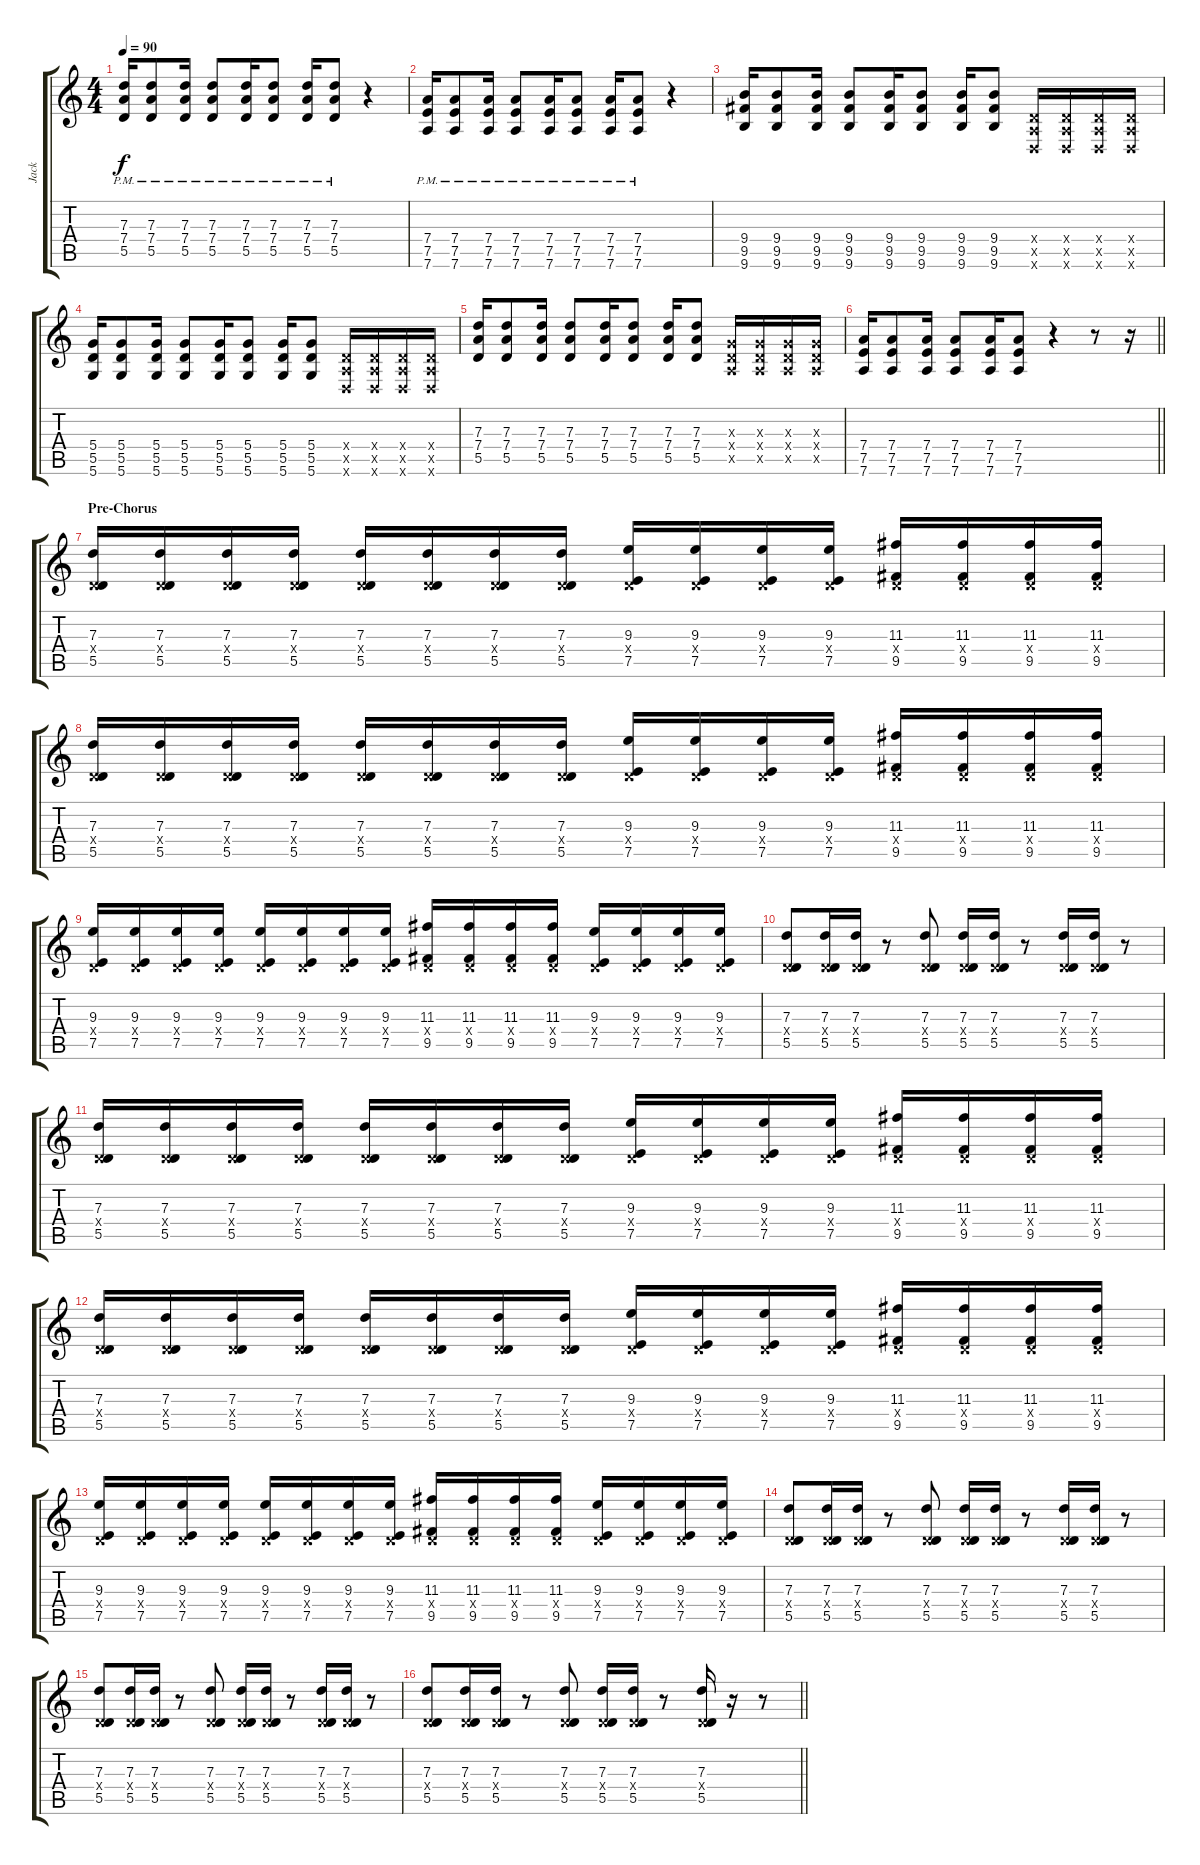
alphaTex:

\track ("Jack" "Jack") {instrument distortionguitar}
\staff {score tabs}
\tuning (E4 B3 G3 D3 A2 D2) {hide}
\ts (4 4)
\tempo 90
\clef g2
\ks c
(7.3{pm} 7.4{pm} 5.5{pm}).16{dy f} (7.3{pm} 7.4{pm} 5.5{pm}).8 (7.3{pm} 7.4{pm} 5.5{pm}).16 (7.3{pm} 7.4{pm} 5.5{pm}).8 (7.3{pm} 7.4{pm} 5.5{pm}).16 (7.3{pm} 7.4{pm} 5.5{pm}).8 (7.3{pm} 7.4{pm} 5.5{pm}).16 (7.3{pm} 7.4{pm} 5.5{pm}).8 r.4 |
(7.4{pm} 7.5{pm} 7.6{pm}).16 (7.4{pm} 7.5{pm} 7.6{pm}).8 (7.4{pm} 7.5{pm} 7.6{pm}).16 (7.4{pm} 7.5{pm} 7.6{pm}).8 (7.4{pm} 7.5{pm} 7.6{pm}).16 (7.4{pm} 7.5{pm} 7.6{pm}).8 (7.4{pm} 7.5{pm} 7.6{pm}).16 (7.4{pm} 7.5{pm} 7.6{pm}).8 r.4 |
(9.4 9.5 9.6).16 (9.4 9.5 9.6).8 (9.4 9.5 9.6).16 (9.4 9.5 9.6).8 (9.4 9.5 9.6).16 (9.4 9.5 9.6).8 (9.4 9.5 9.6).16 (9.4 9.5 9.6).8 (0.4{x} 0.5{x} 0.6{x}).16 (0.4{x} 0.5{x} 0.6{x}).16 (0.4{x} 0.5{x} 0.6{x}).16 (0.4{x} 0.5{x} 0.6{x}).16 |
(5.4 5.5 5.6).16 (5.4 5.5 5.6).8 (5.4 5.5 5.6).16 (5.4 5.5 5.6).8 (5.4 5.5 5.6).16 (5.4 5.5 5.6).8 (5.4 5.5 5.6).16 (5.4 5.5 5.6).8 (0.4{x} 0.5{x} 0.6{x}).16 (0.4{x} 0.5{x} 0.6{x}).16 (0.4{x} 0.5{x} 0.6{x}).16 (0.4{x} 0.5{x} 0.6{x}).16 |
(7.3 7.4 5.5).16 (7.3 7.4 5.5).8 (7.3 7.4 5.5).16 (7.3 7.4 5.5).8 (7.3 7.4 5.5).16 (7.3 7.4 5.5).8 (7.3 7.4 5.5).16 (7.3 7.4 5.5).8 (0.3{x} 0.4{x} 0.5{x}).16 (0.3{x} 0.4{x} 0.5{x}).16 (0.3{x} 0.4{x} 0.5{x}).16 (0.3{x} 0.4{x} 0.5{x}).16 |
\barLineRight lightlight
(7.4 7.5 7.6).16 (7.4 7.5 7.6).8 (7.4 7.5 7.6).16 (7.4 7.5 7.6).8 (7.4 7.5 7.6).16 (7.4 7.5 7.6).8 r.4 r.8 r.16 |
\section ("" "Pre-Chorus")
(7.3 0.4{x} 5.5).16 (7.3 0.4{x} 5.5).16 (7.3 0.4{x} 5.5).16 (7.3 0.4{x} 5.5).16 (7.3 0.4{x} 5.5).16 (7.3 0.4{x} 5.5).16 (7.3 0.4{x} 5.5).16 (7.3 0.4{x} 5.5).16 (9.3 0.4{x} 7.5).16 (9.3 0.4{x} 7.5).16 (9.3 0.4{x} 7.5).16 (9.3 0.4{x} 7.5).16 (11.3 0.4{x} 9.5).16 (11.3 0.4{x} 9.5).16 (11.3 0.4{x} 9.5).16 (11.3 0.4{x} 9.5).16 |
(7.3 0.4{x} 5.5).16 (7.3 0.4{x} 5.5).16 (7.3 0.4{x} 5.5).16 (7.3 0.4{x} 5.5).16 (7.3 0.4{x} 5.5).16 (7.3 0.4{x} 5.5).16 (7.3 0.4{x} 5.5).16 (7.3 0.4{x} 5.5).16 (9.3 0.4{x} 7.5).16 (9.3 0.4{x} 7.5).16 (9.3 0.4{x} 7.5).16 (9.3 0.4{x} 7.5).16 (11.3 0.4{x} 9.5).16 (11.3 0.4{x} 9.5).16 (11.3 0.4{x} 9.5).16 (11.3 0.4{x} 9.5).16 |
(9.3 0.4{x} 7.5).16 (9.3 0.4{x} 7.5).16 (9.3 0.4{x} 7.5).16 (9.3 0.4{x} 7.5).16 (9.3 0.4{x} 7.5).16 (9.3 0.4{x} 7.5).16 (9.3 0.4{x} 7.5).16 (9.3 0.4{x} 7.5).16 (11.3 0.4{x} 9.5).16 (11.3 0.4{x} 9.5).16 (11.3 0.4{x} 9.5).16 (11.3 0.4{x} 9.5).16 (9.3 0.4{x} 7.5).16 (9.3 0.4{x} 7.5).16 (9.3 0.4{x} 7.5).16 (9.3 0.4{x} 7.5).16 |
(7.3 0.4{x} 5.5).8 (7.3 0.4{x} 5.5).16 (7.3 0.4{x} 5.5).16 r.8 (7.3 0.4{x} 5.5).8 (7.3 0.4{x} 5.5).16 (7.3 0.4{x} 5.5).16 r.8 (7.3 0.4{x} 5.5).16 (7.3 0.4{x} 5.5).16 r.8 |
(7.3 0.4{x} 5.5).16 (7.3 0.4{x} 5.5).16 (7.3 0.4{x} 5.5).16 (7.3 0.4{x} 5.5).16 (7.3 0.4{x} 5.5).16 (7.3 0.4{x} 5.5).16 (7.3 0.4{x} 5.5).16 (7.3 0.4{x} 5.5).16 (9.3 0.4{x} 7.5).16 (9.3 0.4{x} 7.5).16 (9.3 0.4{x} 7.5).16 (9.3 0.4{x} 7.5).16 (11.3 0.4{x} 9.5).16 (11.3 0.4{x} 9.5).16 (11.3 0.4{x} 9.5).16 (11.3 0.4{x} 9.5).16 |
(7.3 0.4{x} 5.5).16 (7.3 0.4{x} 5.5).16 (7.3 0.4{x} 5.5).16 (7.3 0.4{x} 5.5).16 (7.3 0.4{x} 5.5).16 (7.3 0.4{x} 5.5).16 (7.3 0.4{x} 5.5).16 (7.3 0.4{x} 5.5).16 (9.3 0.4{x} 7.5).16 (9.3 0.4{x} 7.5).16 (9.3 0.4{x} 7.5).16 (9.3 0.4{x} 7.5).16 (11.3 0.4{x} 9.5).16 (11.3 0.4{x} 9.5).16 (11.3 0.4{x} 9.5).16 (11.3 0.4{x} 9.5).16 |
(9.3 0.4{x} 7.5).16 (9.3 0.4{x} 7.5).16 (9.3 0.4{x} 7.5).16 (9.3 0.4{x} 7.5).16 (9.3 0.4{x} 7.5).16 (9.3 0.4{x} 7.5).16 (9.3 0.4{x} 7.5).16 (9.3 0.4{x} 7.5).16 (11.3 0.4{x} 9.5).16 (11.3 0.4{x} 9.5).16 (11.3 0.4{x} 9.5).16 (11.3 0.4{x} 9.5).16 (9.3 0.4{x} 7.5).16 (9.3 0.4{x} 7.5).16 (9.3 0.4{x} 7.5).16 (9.3 0.4{x} 7.5).16 |
(7.3 0.4{x} 5.5).8 (7.3 0.4{x} 5.5).16 (7.3 0.4{x} 5.5).16 r.8 (7.3 0.4{x} 5.5).8 (7.3 0.4{x} 5.5).16 (7.3 0.4{x} 5.5).16 r.8 (7.3 0.4{x} 5.5).16 (7.3 0.4{x} 5.5).16 r.8 |
(7.3 0.4{x} 5.5).8 (7.3 0.4{x} 5.5).16 (7.3 0.4{x} 5.5).16 r.8 (7.3 0.4{x} 5.5).8 (7.3 0.4{x} 5.5).16 (7.3 0.4{x} 5.5).16 r.8 (7.3 0.4{x} 5.5).16 (7.3 0.4{x} 5.5).16 r.8 |
\barLineRight lightlight
(7.3 0.4{x} 5.5).8 (7.3 0.4{x} 5.5).16 (7.3 0.4{x} 5.5).16 r.8 (7.3 0.4{x} 5.5).8 (7.3 0.4{x} 5.5).16 (7.3 0.4{x} 5.5).16 r.8 (7.3 0.4{x} 5.5).16 r.16 r.8
